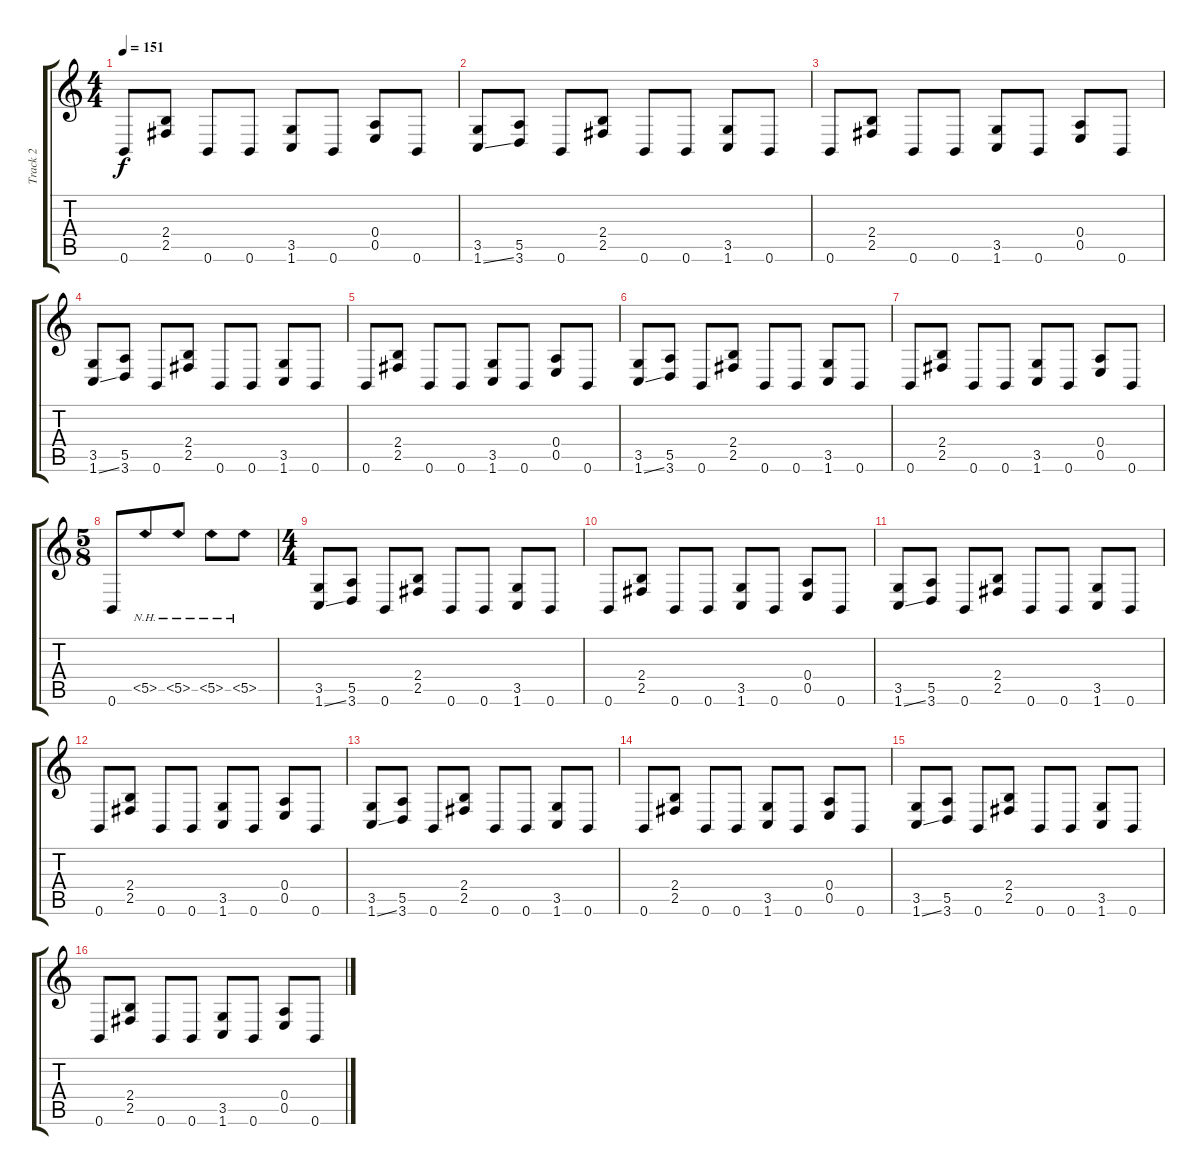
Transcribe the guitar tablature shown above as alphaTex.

\track ("Track 2" "Track 2") {instrument distortionguitar}
\staff {score tabs}
\tuning (B3 Gb3 D3 A2 E2 B1) {hide}
\ts (4 4)
\tempo 151
\clef g2
\ks c
0.6.8{dy f} (2.4 2.5).8 0.6.8 0.6.8 (3.5 1.6).8 0.6.8 (0.4 0.5).8 0.6.8 |
(3.5 1.6{ss}).8 (5.5 3.6).8 0.6.8 (2.4 2.5).8 0.6.8 0.6.8 (3.5 1.6).8 0.6.8 |
0.6.8 (2.4 2.5).8 0.6.8 0.6.8 (3.5 1.6).8 0.6.8 (0.4 0.5).8 0.6.8 |
(3.5 1.6{ss}).8 (5.5 3.6).8 0.6.8 (2.4 2.5).8 0.6.8 0.6.8 (3.5 1.6).8 0.6.8 |
0.6.8 (2.4 2.5).8 0.6.8 0.6.8 (3.5 1.6).8 0.6.8 (0.4 0.5).8 0.6.8 |
(3.5 1.6{ss}).8 (5.5 3.6).8 0.6.8 (2.4 2.5).8 0.6.8 0.6.8 (3.5 1.6).8 0.6.8 |
0.6.8 (2.4 2.5).8 0.6.8 0.6.8 (3.5 1.6).8 0.6.8 (0.4 0.5).8 0.6.8 |
\ts (5 8)
0.6.8 5.5{nh}.8 5.5{nh}.8 5.5{nh}.8 5.5{nh}.8 |
\ts (4 4)
(3.5 1.6{ss}).8 (5.5 3.6).8 0.6.8 (2.4 2.5).8 0.6.8 0.6.8 (3.5 1.6).8 0.6.8 |
0.6.8 (2.4 2.5).8 0.6.8 0.6.8 (3.5 1.6).8 0.6.8 (0.4 0.5).8 0.6.8 |
(3.5 1.6{ss}).8 (5.5 3.6).8 0.6.8 (2.4 2.5).8 0.6.8 0.6.8 (3.5 1.6).8 0.6.8 |
0.6.8 (2.4 2.5).8 0.6.8 0.6.8 (3.5 1.6).8 0.6.8 (0.4 0.5).8 0.6.8 |
(3.5 1.6{ss}).8 (5.5 3.6).8 0.6.8 (2.4 2.5).8 0.6.8 0.6.8 (3.5 1.6).8 0.6.8 |
0.6.8 (2.4 2.5).8 0.6.8 0.6.8 (3.5 1.6).8 0.6.8 (0.4 0.5).8 0.6.8 |
(3.5 1.6{ss}).8 (5.5 3.6).8 0.6.8 (2.4 2.5).8 0.6.8 0.6.8 (3.5 1.6).8 0.6.8 |
0.6.8 (2.4 2.5).8 0.6.8 0.6.8 (3.5 1.6).8 0.6.8 (0.4 0.5).8 0.6.8
